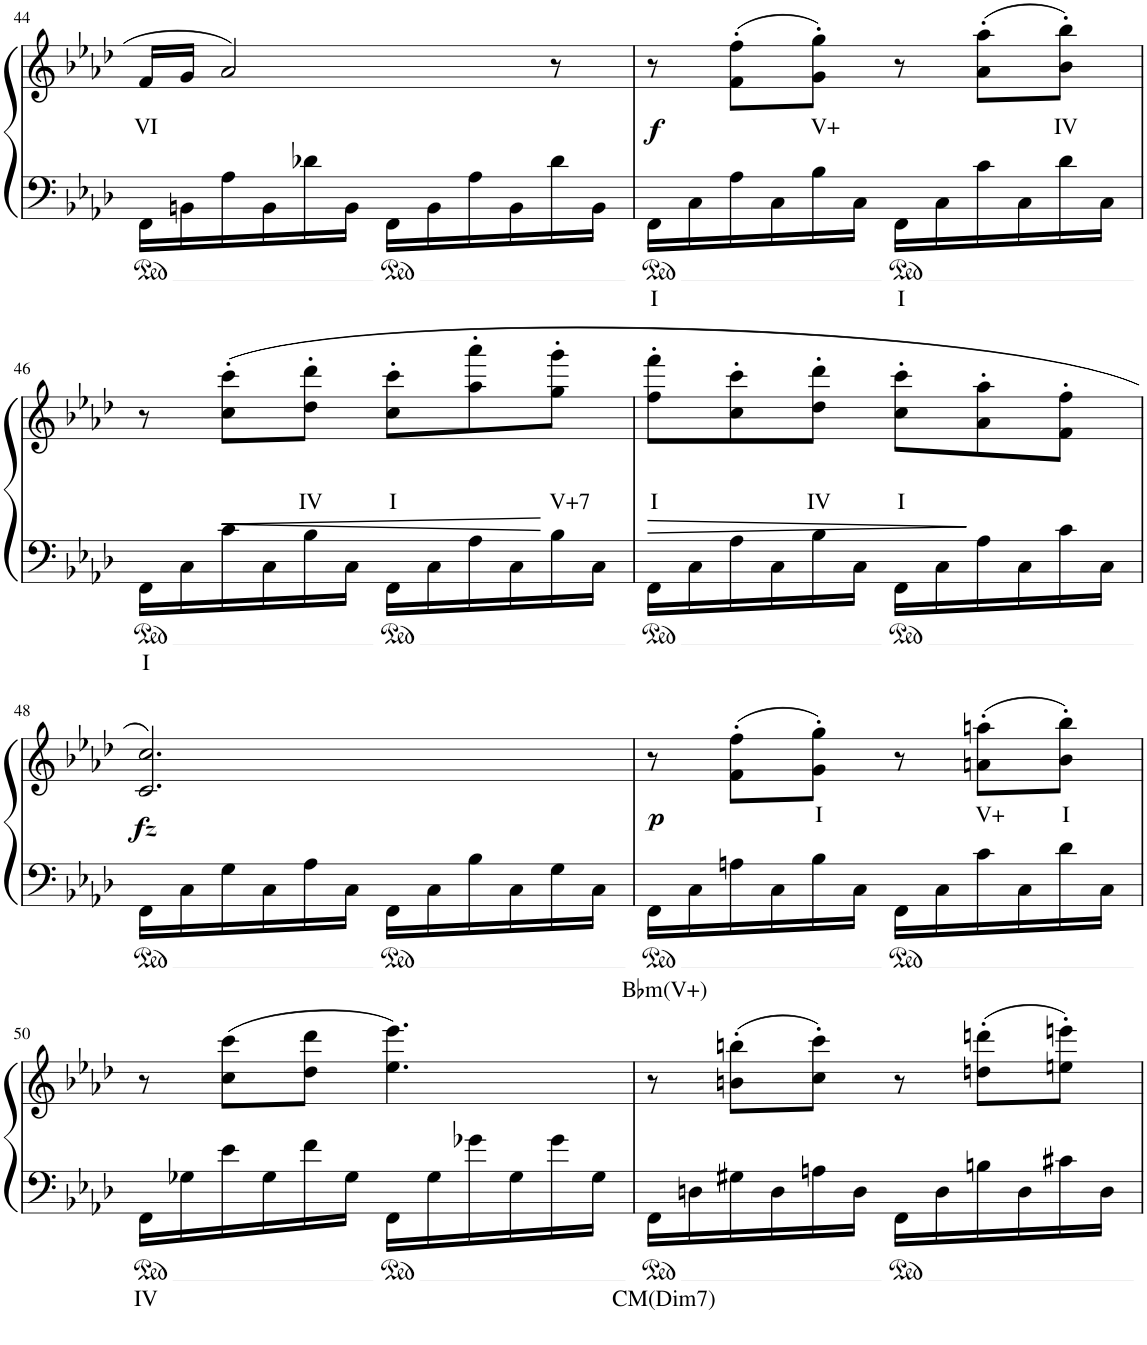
**kern	**text	**kern	**text	**dynam
*part1	*part1	*part1	*part1	*part1
*staff2	*staff2	*staff1	*staff1	*staff1/2
*I"Piano	*	*	*	*
*I'Pno	*	*	*	*
!!LO:PB:g=z
*clefF4	*	*clefG2	*	*
*k[b-e-a-d-]	*	*k[b-e-a-d-]	*	*
*M6/8	*	*M6/8	*	*
=44	=44	=44	=44	=44
!	!	!	!LO:LY:b	!
16FF\LL	.	16f/LL	VI	.
16BBn\	.	16g/JJ	.	.
16A-\	.	2a-/	.	.
16BB\	.	.	.	.
16d-X\	.	.	.	.
16BB\JJ	.	.	.	.
16FF\LL	.	.	.	.
16BB\	.	.	.	.
16A-\	.	.	.	.
16BB\	.	.	.	.
16d-\	.	8r	.	.
16BB\JJ	.	.	.	.
=45	=45	=45	=45	=45
!	!LO:LY:b	!	!	!LO:DY:b
16FF\LL	I	8r	.	f
16C\	.	.	.	.
16A-\	.	(8f\' 8ff\'L	.	.
16C\	.	.	.	.
!	!	!	!LO:LY:b	!
16B-\	.	8g\' 8gg\'J)	V+	.
16C\JJ	.	.	.	.
!	!LO:LY:b	!	!	!
16FF\LL	I	8r	.	.
16C\	.	.	.	.
16c\	.	(8a-\' 8aa-\'L	.	.
16C\	.	.	.	.
!	!	!	!LO:LY:b	!
16d-\	.	8b-\' 8bb-\'J)	IV	.
16C\JJ	.	.	.	.
!!LO:LB:g=z
=46	=46	=46	=46	=46
!	!LO:LY:b	!	!	!
16FF\LL	I	8r	.	.
16C\	.	.	.	.
!	!	!	!	!LO:HP:b
16c\	.	(8cc\' 8ccc\'L	.	<
16C\	.	.	.	.
!	!	!	!LO:LY:b	!
16B-\	.	8dd-\' 8ddd-\'J	IV	.
16C\JJ	.	.	.	.
!	!	!	!LO:LY:b	!
16FF\LL	.	8cc\' 8ccc\'L	I	.
16C\	.	.	.	.
16A-\	.	8aa-\' 8aaa-\'	.	.
16C\	.	.	.	.
!	!	!	!LO:LY:b	!
16B-\	.	8gg\' 8ggg\'J	V+7	[
16C\JJ	.	.	.	.
=47	=47	=47	=47	=47
!	!	!	!LO:LY:b	!LO:HP:b
16FF\LL	.	8ff\' 8fff\'L	I	>
16C\	.	.	.	.
16A-\	.	8cc\' 8ccc\'	.	.
16C\	.	.	.	.
!	!	!	!LO:LY:b	!
16B-\	.	8dd-\' 8ddd-\'J	IV	.
16C\JJ	.	.	.	.
!	!	!	!LO:LY:b	!
16FF\LL	.	8cc\' 8ccc\'L	I	.
16C\	.	.	.	.
16A-\	.	8a-\' 8aa-\'	.	]
16C\	.	.	.	.
16c\	.	8f\' 8ff\'J	.	.
16C\JJ	.	.	.	.
!!LO:LB:g=z
=48	=48	=48	=48	=48
!	!	!	!	!LO:DY:b
16FF\LL	.	2.c/ 2.cc/)	.	fz
16C\	.	.	.	.
16G\	.	.	.	.
16C\	.	.	.	.
16A-\	.	.	.	.
16C\JJ	.	.	.	.
16FF\LL	.	.	.	.
16C\	.	.	.	.
16B-\	.	.	.	.
16C\	.	.	.	.
16G\	.	.	.	.
16C\JJ	.	.	.	.
=49	=49	=49	=49	=49
!	!LO:LY:b	!	!	!LO:DY:b
16FF\LL	B♭m(V+)	8r	.	p
16C\	.	.	.	.
16An\	.	(8f\' 8ff\'L	.	.
16C\	.	.	.	.
!	!	!	!LO:LY:b	!
16B-\	.	8g\' 8gg\'J)	I	.
16C\JJ	.	.	.	.
16FF\LL	.	8r	.	.
16C\	.	.	.	.
!	!	!	!LO:LY:b	!
16c\	.	(8an\' 8aan\'L	V+	.
16C\	.	.	.	.
!	!	!	!LO:LY:b	!
16d-\	.	8b-\' 8bb-\'J)	I	.
16C\JJ	.	.	.	.
!!LO:LB:g=z
=50	=50	=50	=50	=50
!	!LO:LY:b	!	!	!
16FF\LL	IV	8r	.	.
16G-X\	.	.	.	.
16e-\	.	(8cc\ 8ccc\L	.	.
16G-\	.	.	.	.
16f\	.	8dd-\ 8ddd-\J	.	.
16G-\JJ	.	.	.	.
16FF\LL	.	4.ee-\ 4.eee-\)	.	.
16G-\	.	.	.	.
16g-X\	.	.	.	.
16G-\	.	.	.	.
16g-\	.	.	.	.
16G-\JJ	.	.	.	.
=51	=51	=51	=51	=51
!	!LO:LY:b	!	!	!
16FF\LL	CM(Dim7)	8r	.	.
16Dn\	.	.	.	.
16G#X\	.	(8bn\' 8bbn\'L	.	.
16D\	.	.	.	.
16An\	.	8cc\' 8ccc\'J)	.	.
16D\JJ	.	.	.	.
16FF\LL	.	8r	.	.
16D\	.	.	.	.
16Bn\	.	(8ddn\' 8dddn\'L	.	.
16D\	.	.	.	.
16c#X\	.	8een\' 8eeen\'J)	.	.
16D\JJ	.	.	.	.
=	=	=	=	=
*-	*-	*-	*-	*-
